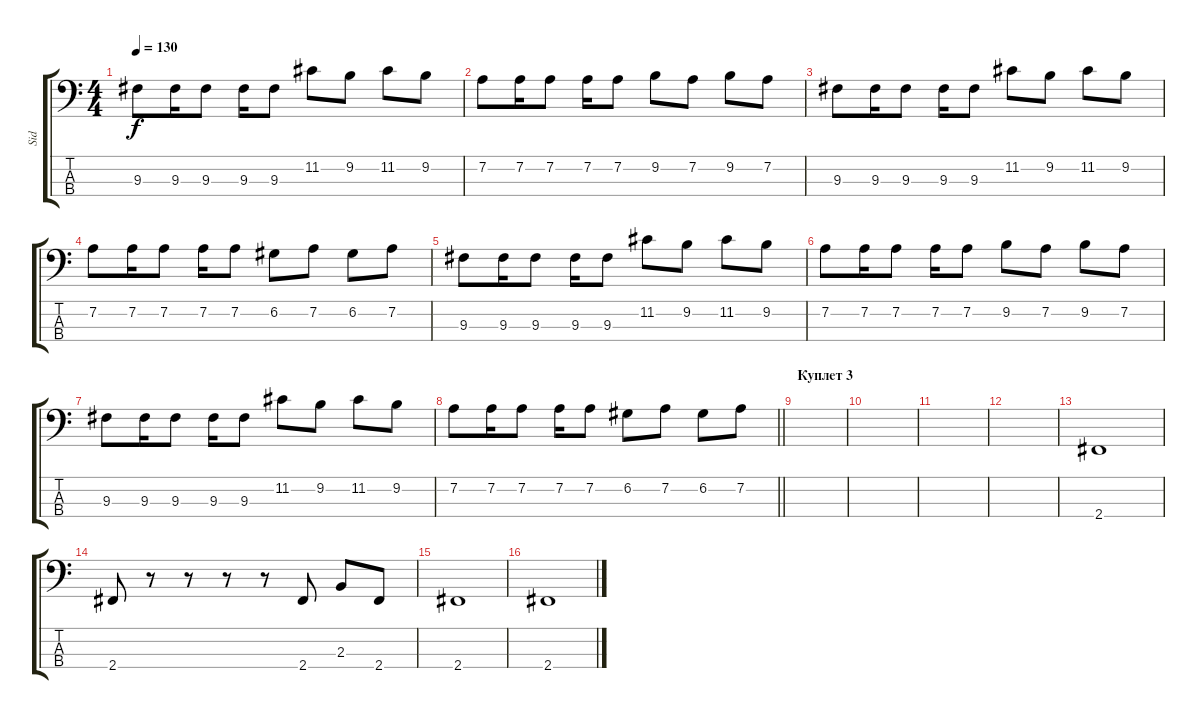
\track ("Sid" "Sid") {instrument electricbassfinger}
\staff {score tabs}
\tuning (G2 D2 A1 E1) {hide}
\ts (4 4)
\tempo 130
\clef f4
\ks c
9.3.8{dy f} 9.3.16 9.3.8 9.3.16 9.3.8 11.2.8 9.2.8 11.2.8 9.2.8 |
7.2.8 7.2.16 7.2.8 7.2.16 7.2.8 9.2.8 7.2.8 9.2.8 7.2.8 |
9.3.8 9.3.16 9.3.8 9.3.16 9.3.8 11.2.8 9.2.8 11.2.8 9.2.8 |
7.2.8 7.2.16 7.2.8 7.2.16 7.2.8 6.2.8 7.2.8 6.2.8 7.2.8 |
9.3.8 9.3.16 9.3.8 9.3.16 9.3.8 11.2.8 9.2.8 11.2.8 9.2.8 |
7.2.8 7.2.16 7.2.8 7.2.16 7.2.8 9.2.8 7.2.8 9.2.8 7.2.8 |
9.3.8 9.3.16 9.3.8 9.3.16 9.3.8 11.2.8 9.2.8 11.2.8 9.2.8 |
\barLineRight lightlight
7.2.8 7.2.16 7.2.8 7.2.16 7.2.8 6.2.8 7.2.8 6.2.8 7.2.8 |
\section ("" "Куплет 3")
|
|
|
|
2.4.1 |
2.4.8 r.8 r.8 r.8 r.8 2.4.8 2.3.8 2.4.8 |
2.4.1 |
2.4.1
